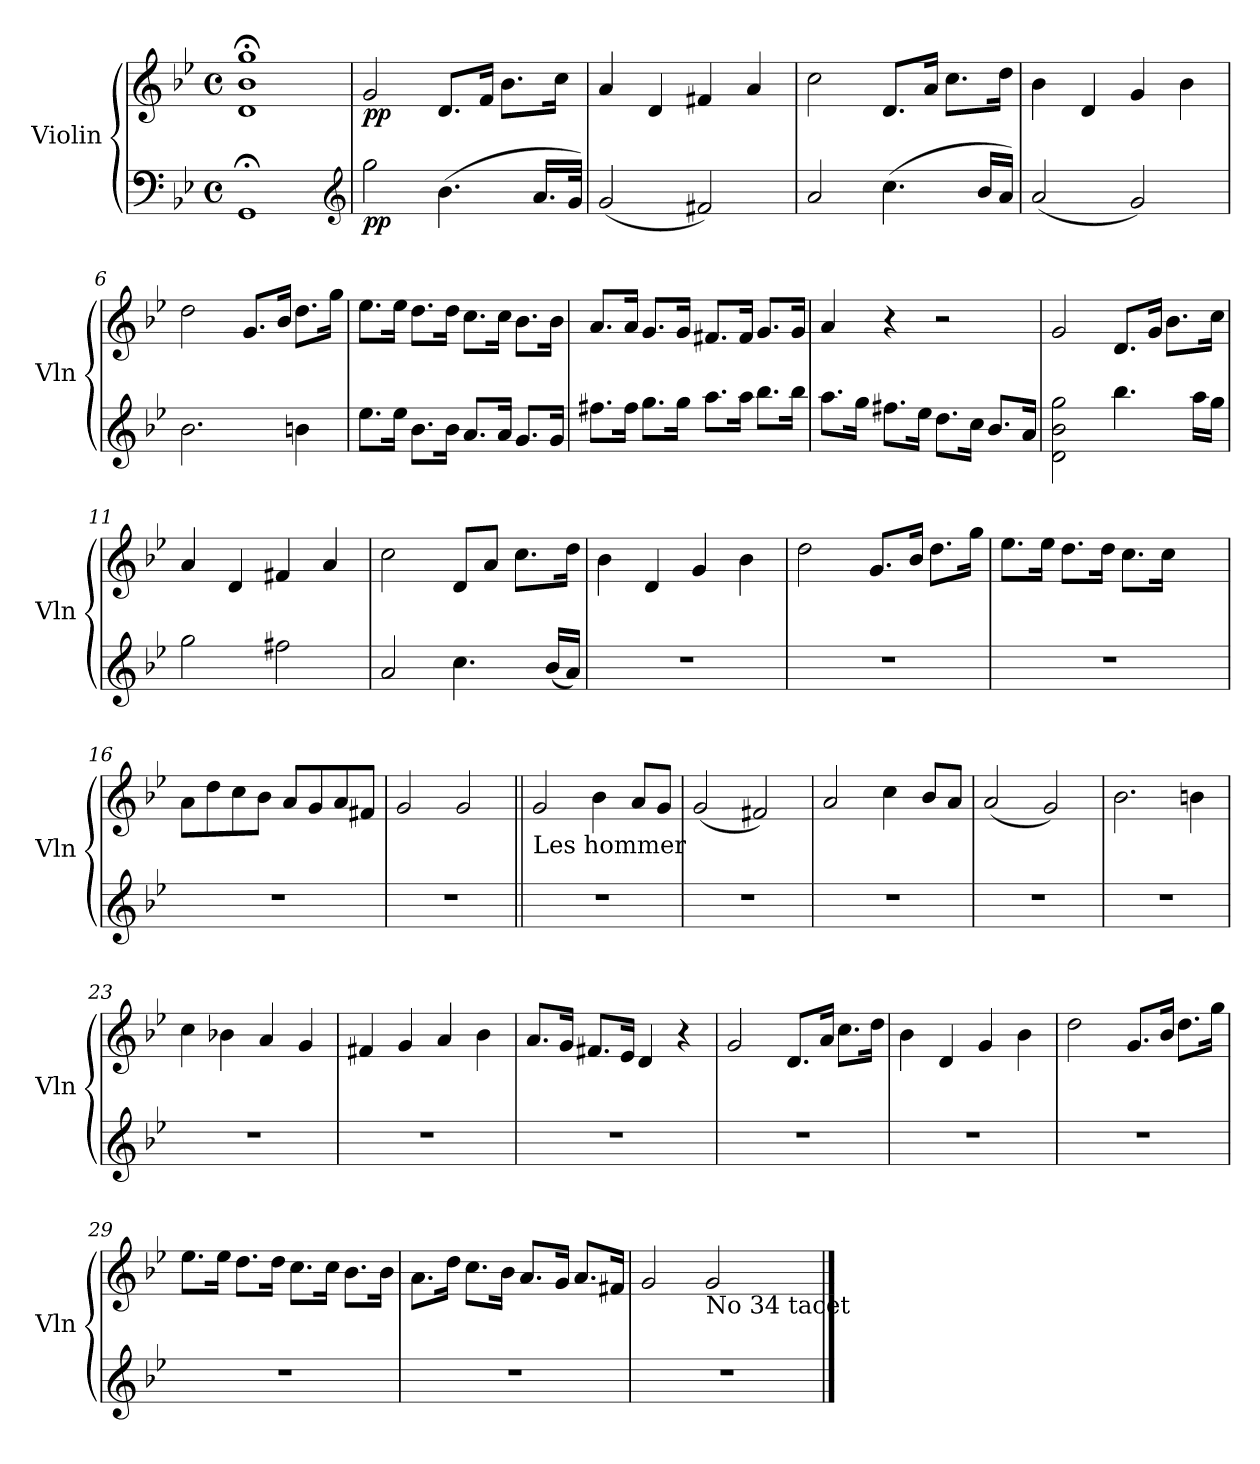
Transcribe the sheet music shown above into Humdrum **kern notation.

**kern	**dynam	**kern	**dynam
*part2	*part2	*part1	*part1
*staff2	*staff2	*staff1	*staff1
*I"Violin	*	*I"Violin	*
*I'Vln	*	*I'Vln	*
*clefF4	*	*clefG2	*
*k[b-e-]	*	*k[b-e-]	*
*M4/4	*	*M4/4	*
*met(c)	*	*met(c)	*
=1	=1	=1	=1
1GG;<	.	1d;< 1b-;< 1gg;<	.
*clefG2	*	*	*
=2	=2	=2	=2
!	!LO:DY:b	!	!LO:DY:b
2gg\	pp	2g/	pp
(>4.b-\	.	8.d/L	.
.	.	16f/Jk	.
.	.	8.b-\L	.
16.a/LL	.	.	.
.	.	16cc\Jk	.
32g/JJk)	.	.	.
=3	=3	=3	=3
(<2g/	.	4a/	.
.	.	4d/	.
2f#X/)	.	4f#X/	.
.	.	4a/	.
=4	=4	=4	=4
2a/	.	2cc\	.
(>4.cc\	.	8.d/L	.
.	.	16a/Jk	.
.	.	8.cc\L	.
16b-/LL	.	.	.
16a/JJ)	.	16dd\Jk	.
=5	=5	=5	=5
(<2a/	.	4b-\	.
.	.	4d/	.
2g/)	.	4g/	.
.	.	4b-\	.
!!LO:LB:g=z
=6	=6	=6	=6
2.b-\	.	2dd\	.
.	.	8.g/L	.
.	.	16b-/Jk	.
4bn\	.	8.dd\L	.
.	.	16gg\Jk	.
=7	=7	=7	=7
8.ee-\L	.	8.ee-\L	.
16ee-\Jk	.	16ee-\Jk	.
8.b-\L	.	8.dd\L	.
16b-\Jk	.	16dd\Jk	.
8.a/L	.	8.cc\L	.
16a/Jk	.	16cc\Jk	.
8.g/L	.	8.b-\L	.
16g/Jk	.	16b-\Jk	.
=8	=8	=8	=8
8.ff#X\L	.	8.a/L	.
16ff#\Jk	.	16a/Jk	.
8.gg\L	.	8.g/L	.
16gg\Jk	.	16g/Jk	.
8.aa\L	.	8.f#X/L	.
16aa\Jk	.	16f#/Jk	.
8.bb-\L	.	8.g/L	.
16bb-\Jk	.	16g/Jk	.
=9	=9	=9	=9
8.aa\L	.	4a/	.
16gg\Jk	.	.	.
8.ff#X\L	.	4r	.
16ee-\Jk	.	.	.
8.dd\L	.	2r	.
16cc\Jk	.	.	.
8.b-/L	.	.	.
16a/Jk	.	.	.
!!LO:LB:g=z
=10	=10	=10	=10
2d\ 2b-\ 2gg\	.	2g/	.
4.bb-\	.	8.d/L	.
.	.	16g/Jk	.
.	.	8.b-\L	.
16aa\LL	.	.	.
16gg\JJ	.	16cc\Jk	.
=11	=11	=11	=11
2gg\	.	4a/	.
.	.	4d/	.
2ff#X\	.	4f#X/	.
.	.	4a/	.
=12	=12	=12	=12
2a/	.	2cc\	.
4.cc\	.	8d/L	.
.	.	8a/J	.
.	.	8.cc\L	.
(<16b-/LL	.	.	.
16a/JJ)	.	16dd\Jk	.
=13	=13	=13	=13
1r	.	4b-\	.
.	.	4d/	.
.	.	4g/	.
.	.	4b-\	.
=14	=14	=14	=14
1r	.	2dd\	.
.	.	8.g/L	.
.	.	16b-/Jk	.
.	.	8.dd\L	.
.	.	16gg\Jk	.
!!LO:LB:g=z
=15	=15	=15	=15
1r	.	8.ee-\L	.
.	.	16ee-\Jk	.
.	.	8.dd\L	.
.	.	16dd\Jk	.
.	.	8.cc\L	.
.	.	16cc\Jk	.
.	.	4ryy	.
=16	=16	=16	=16
1r	.	8a\L	.
.	.	8dd\	.
.	.	8cc\	.
.	.	8b-\J	.
.	.	8a/L	.
.	.	8g/	.
.	.	8a/	.
.	.	8f#X/J	.
=17	=17	=17	=17
1r	.	2g/	.
.	.	2g/	.
=18||	=18||	=18||	=18||
!	!	!LO:TX:b:t=Les hommer	!
1r	.	2g/	.
.	.	4b-\	.
.	.	8a/L	.
.	.	8g/J	.
=19	=19	=19	=19
1r	.	(<2g/	.
.	.	2f#X/)	.
!!LO:LB:g=z
=20	=20	=20	=20
1r	.	2a/	.
.	.	4cc\	.
.	.	8b-/L	.
.	.	8a/J	.
=21	=21	=21	=21
1r	.	(<2a/	.
.	.	2g/)	.
=22	=22	=22	=22
1r	.	2.b-\	.
.	.	4bn\	.
=23	=23	=23	=23
1r	.	4cc\	.
.	.	4b-X\	.
.	.	4a/	.
.	.	4g/	.
=24	=24	=24	=24
1r	.	4f#X/	.
.	.	4g/	.
.	.	4a/	.
.	.	4b-\	.
=25	=25	=25	=25
1r	.	8.a/L	.
.	.	16g/Jk	.
.	.	8.f#X/L	.
.	.	16e-/Jk	.
.	.	4d/	.
.	.	4r	.
!!LO:PB:g=z
=26	=26	=26	=26
1r	.	2g/	.
.	.	8.d/L	.
.	.	16a/Jk	.
.	.	8.cc\L	.
.	.	16dd\Jk	.
=27	=27	=27	=27
1r	.	4b-\	.
.	.	4d/	.
.	.	4g/	.
.	.	4b-\	.
=28	=28	=28	=28
1r	.	2dd\	.
.	.	8.g/L	.
.	.	16b-/Jk	.
.	.	8.dd\L	.
.	.	16gg\Jk	.
=29	=29	=29	=29
1r	.	8.ee-\L	.
.	.	16ee-\Jk	.
.	.	8.dd\L	.
.	.	16dd\Jk	.
.	.	8.cc\L	.
.	.	16cc\Jk	.
.	.	8.b-\L	.
.	.	16b-\Jk	.
!!LO:LB:g=z
=30	=30	=30	=30
1r	.	8.a\L	.
.	.	16dd\Jk	.
.	.	8.cc\L	.
.	.	16b-\Jk	.
.	.	8.a/L	.
.	.	16g/Jk	.
.	.	8.a/L	.
.	.	16f#X/Jk	.
=31	=31	=31	=31
1r	.	2g/	.
!	!	!LO:TX:b:t=No 34 tacet	!
.	.	2g/	.
==	==	==	==
*-	*-	*-	*-
